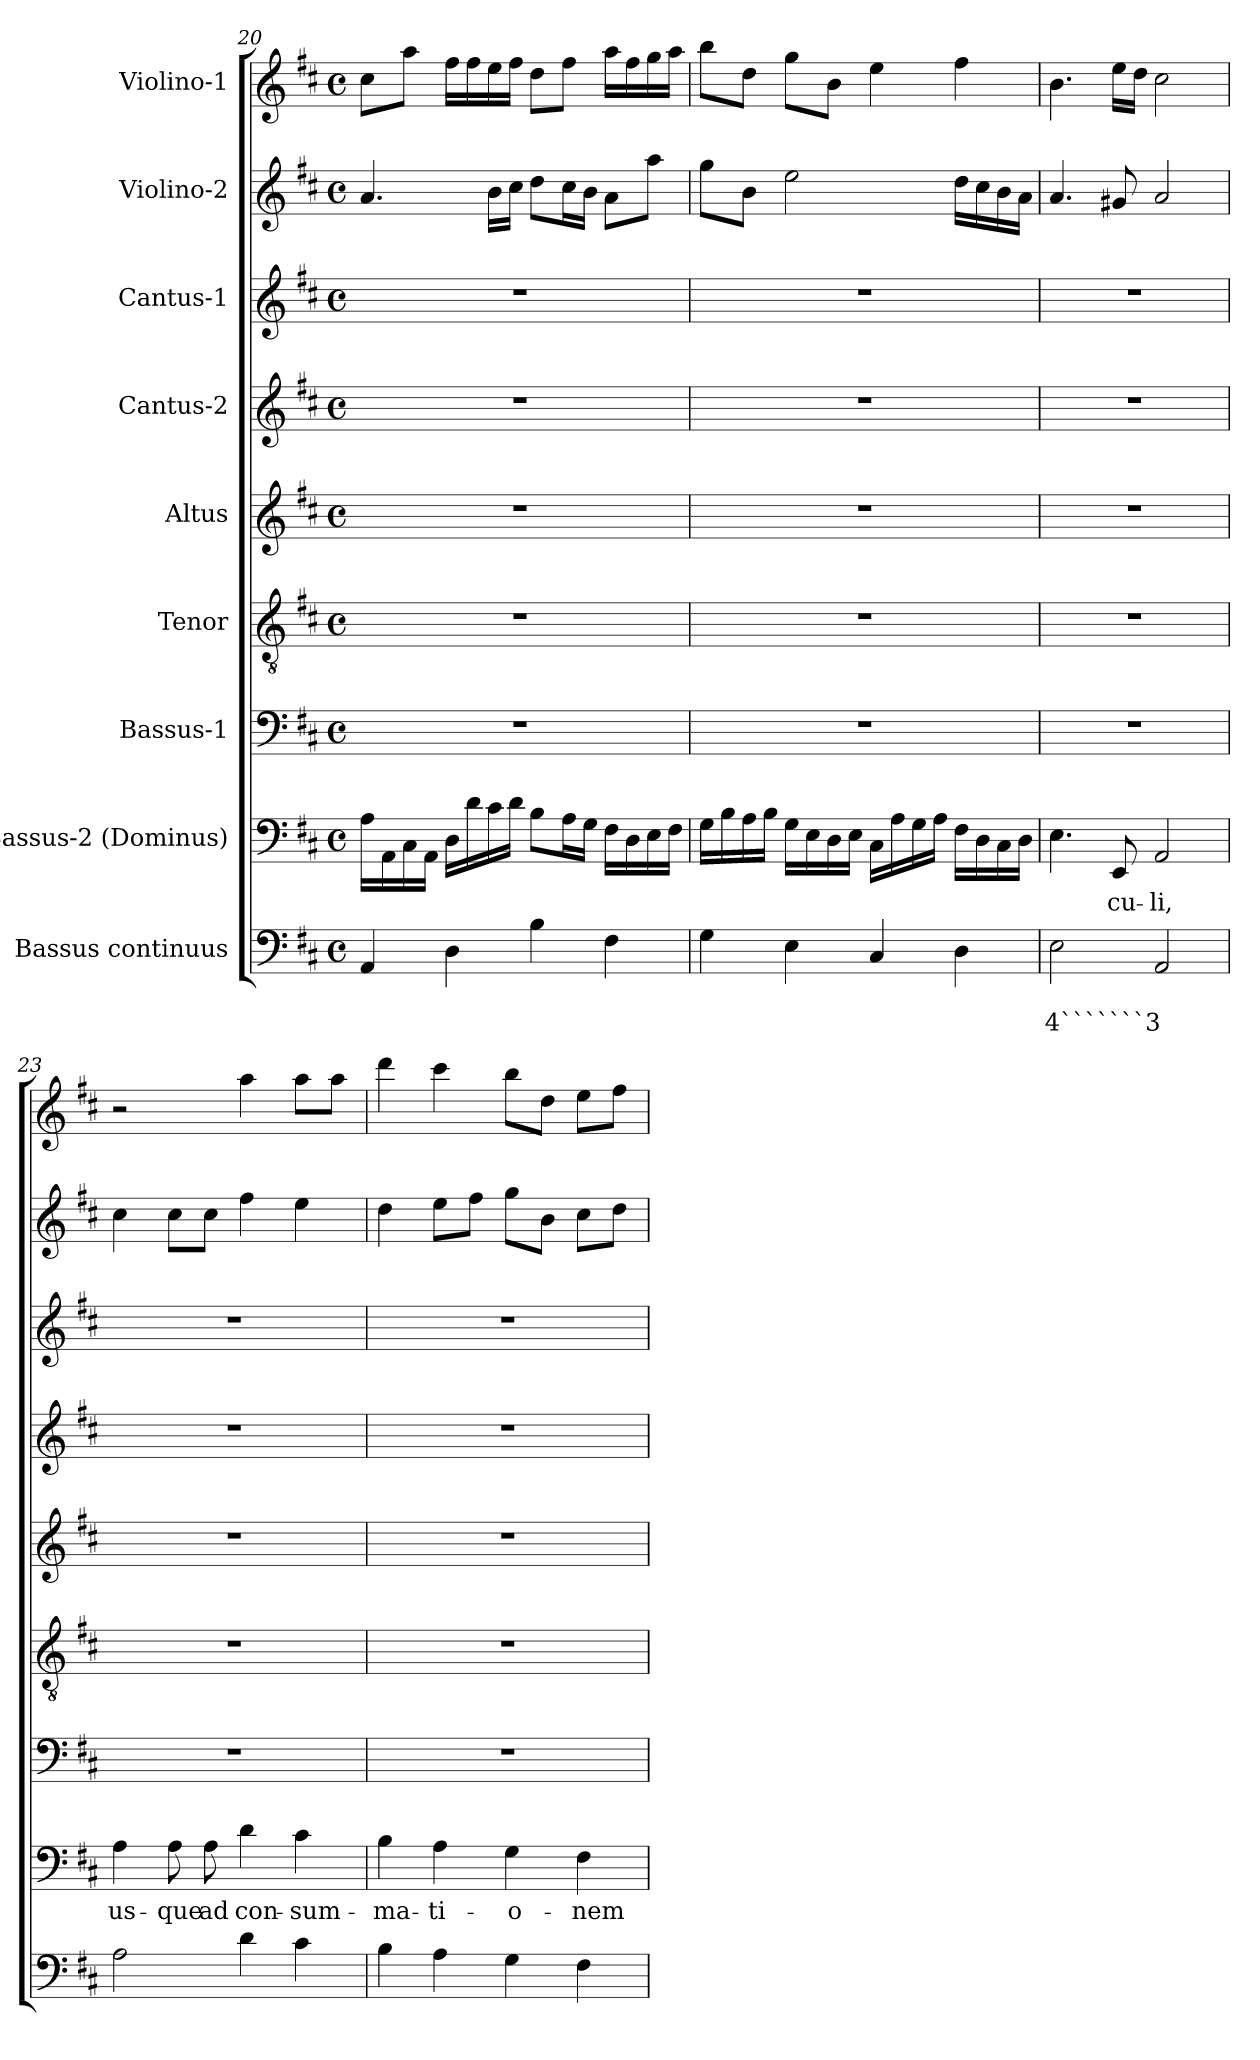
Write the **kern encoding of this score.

**kern	**text	**text	**kern	**text	**kern	**kern	**kern	**kern	**kern	**kern	**kern
*part9	*part9	*part9	*part8	*part8	*part7	*part6	*part5	*part4	*part3	*part2	*part1
*staff9	*staff9	*staff9	*staff8	*staff8	*staff7	*staff6	*staff5	*staff4	*staff3	*staff2	*staff1
*I"Bassus continuus	*	*	*I"Bassus-2 (Dominus)	*	*I"Bassus-1	*I"Tenor	*I"Altus	*I"Cantus-2	*I"Cantus-1	*I"Violino-2	*I"Violino-1
*clefF4	*	*	*clefF4	*	*clefF4	*clefGv2	*clefG2	*clefG2	*clefG2	*clefG2	*clefG2
*k[f#c#]	*	*	*k[f#c#]	*	*k[f#c#]	*k[f#c#]	*k[f#c#]	*k[f#c#]	*k[f#c#]	*k[f#c#]	*k[f#c#]
*D:	*	*	*D:	*	*D:	*D:	*D:	*D:	*D:	*D:	*D:
*M4/4	*	*	*M4/4	*	*M4/4	*M4/4	*M4/4	*M4/4	*M4/4	*M4/4	*M4/4
*met(c)	*	*	*met(c)	*	*met(c)	*met(c)	*met(c)	*met(c)	*met(c)	*met(c)	*met(c)
=20	=20	=20	=20	=20	=20	=20	=20	=20	=20	=20	=20
4AA/	.	.	16A\LL	.	1r	1r	1r	1r	1r	4.a/	8cc#\L
.	.	.	16AA\	.	.	.	.	.	.	.	.
.	.	.	16C#\	.	.	.	.	.	.	.	8aa\J
.	.	.	16AA\JJ	.	.	.	.	.	.	.	.
4D\	.	.	16D\LL	.	.	.	.	.	.	.	16ff#\LL
.	.	.	16d\	.	.	.	.	.	.	.	16ff#\
.	.	.	16c#\	.	.	.	.	.	.	16b\LL	16ee\
.	.	.	16d\JJ	.	.	.	.	.	.	16cc#\JJ	16ff#\JJ
4B\	.	.	8B\L	.	.	.	.	.	.	8dd\L	8dd\L
.	.	.	16A\L	.	.	.	.	.	.	16cc#\L	8ff#\J
.	.	.	16G\JJ	.	.	.	.	.	.	16b\JJ	.
4F#\	.	.	16F#\LL	.	.	.	.	.	.	8a\L	16aa\LL
.	.	.	16D\	.	.	.	.	.	.	.	16ff#\
.	.	.	16E\	.	.	.	.	.	.	8aa\J	16gg\
.	.	.	16F#\JJ	.	.	.	.	.	.	.	16aa\JJ
=21	=21	=21	=21	=21	=21	=21	=21	=21	=21	=21	=21
4G\	.	.	16G\LL	.	1r	1r	1r	1r	1r	8gg\L	8bb\L
.	.	.	16B\	.	.	.	.	.	.	.	.
.	.	.	16A\	.	.	.	.	.	.	8b\J	8dd\J
.	.	.	16B\JJ	.	.	.	.	.	.	.	.
4E\	.	.	16G\LL	.	.	.	.	.	.	2ee\	8gg\L
.	.	.	16E\	.	.	.	.	.	.	.	.
.	.	.	16D\	.	.	.	.	.	.	.	8b\J
.	.	.	16E\JJ	.	.	.	.	.	.	.	.
4C#/	.	.	16C#\LL	.	.	.	.	.	.	.	4ee\
.	.	.	16A\	.	.	.	.	.	.	.	.
.	.	.	16G\	.	.	.	.	.	.	.	.
.	.	.	16A\JJ	.	.	.	.	.	.	.	.
4D\	.	.	16F#\LL	.	.	.	.	.	.	16dd\LL	4ff#\
.	.	.	16D\	.	.	.	.	.	.	16cc#\	.
.	.	.	16C#\	.	.	.	.	.	.	16b\	.
.	.	.	16D\JJ	.	.	.	.	.	.	16a\JJ	.
!!LO:PB:g=z
=22	=22	=22	=22	=22	=22	=22	=22	=22	=22	=22	=22
!	!	!LO:LY:b	!	!	!	!	!	!	!	!	!
2E\	.	4```````3	4.E\	.	1r	1r	1r	1r	1r	4.a/	4.b\
!	!	!	!	!LO:LY:b	!	!	!	!	!	!	!
.	.	.	8EE/	-cu-	.	.	.	.	.	8g#X/	16ee\LL
.	.	.	.	.	.	.	.	.	.	.	16dd\JJ
!	!	!	!	!LO:LY:b	!	!	!	!	!	!	!
2AA/	.	.	2AA/	-li,	.	.	.	.	.	2a/	2cc#\
=23	=23	=23	=23	=23	=23	=23	=23	=23	=23	=23	=23
!	!	!	!	!LO:LY:b	!	!	!	!	!	!	!
2A\	.	.	4A\	us-	1r	1r	1r	1r	1r	4cc#\	2r
!	!	!	!	!LO:LY:b	!	!	!	!	!	!	!
.	.	.	8A\	-que	.	.	.	.	.	8cc#\L	.
!	!	!	!	!LO:LY:b	!	!	!	!	!	!	!
.	.	.	8A\	ad	.	.	.	.	.	8cc#\J	.
!	!	!	!	!LO:LY:b	!	!	!	!	!	!	!
4d\	.	.	4d\	con-	.	.	.	.	.	4ff#\	4aa\
!	!	!	!	!LO:LY:b	!	!	!	!	!	!	!
4c#\	.	.	4c#\	-sum-	.	.	.	.	.	4ee\	8aa\L
.	.	.	.	.	.	.	.	.	.	.	8aa\J
=24	=24	=24	=24	=24	=24	=24	=24	=24	=24	=24	=24
!	!	!	!	!LO:LY:b	!	!	!	!	!	!	!
4B\	.	.	4B\	-ma-	1r	1r	1r	1r	1r	4dd\	4ddd\
!	!	!	!	!LO:LY:b	!	!	!	!	!	!	!
4A\	.	.	4A\	-ti-	.	.	.	.	.	8ee\L	4ccc#\
.	.	.	.	.	.	.	.	.	.	8ff#\J	.
!	!	!	!	!LO:LY:b	!	!	!	!	!	!	!
4G\	.	.	4G\	-o-	.	.	.	.	.	8gg\L	8bb\L
.	.	.	.	.	.	.	.	.	.	8b\J	8dd\J
!	!	!	!	!LO:LY:b	!	!	!	!	!	!	!
4F#\	.	.	4F#\	-nem	.	.	.	.	.	8cc#\L	8ee\L
.	.	.	.	.	.	.	.	.	.	8dd\J	8ff#\J
=	=	=	=	=	=	=	=	=	=	=	=
*-	*-	*-	*-	*-	*-	*-	*-	*-	*-	*-	*-
